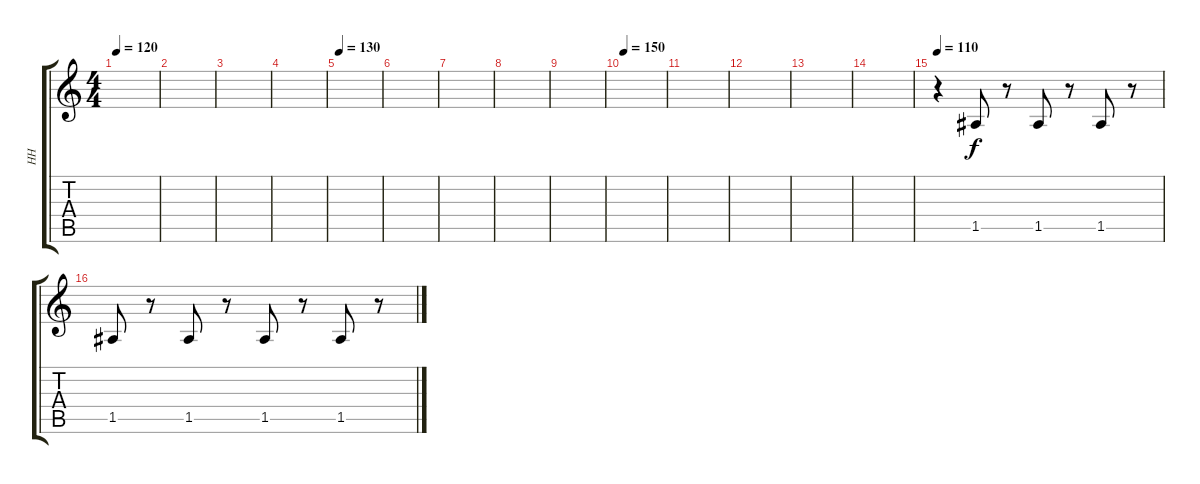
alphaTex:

\track ("HH" "HH") {instrument acousticguitarsteel}
\staff {score tabs}
\tuning (E4 B3 G3 D3 A2 E2) {hide}
\ts (4 4)
\tempo 120
\clef g2
\ks c
|
|
|
|
\tempo 130
|
|
|
|
|
\tempo 150
|
|
|
|
|
\tempo 110
r.4 1.5.8 r.8 1.5.8 r.8 1.5.8 r.8 |
1.5.8 r.8 1.5.8 r.8 1.5.8 r.8 1.5.8 r.8
